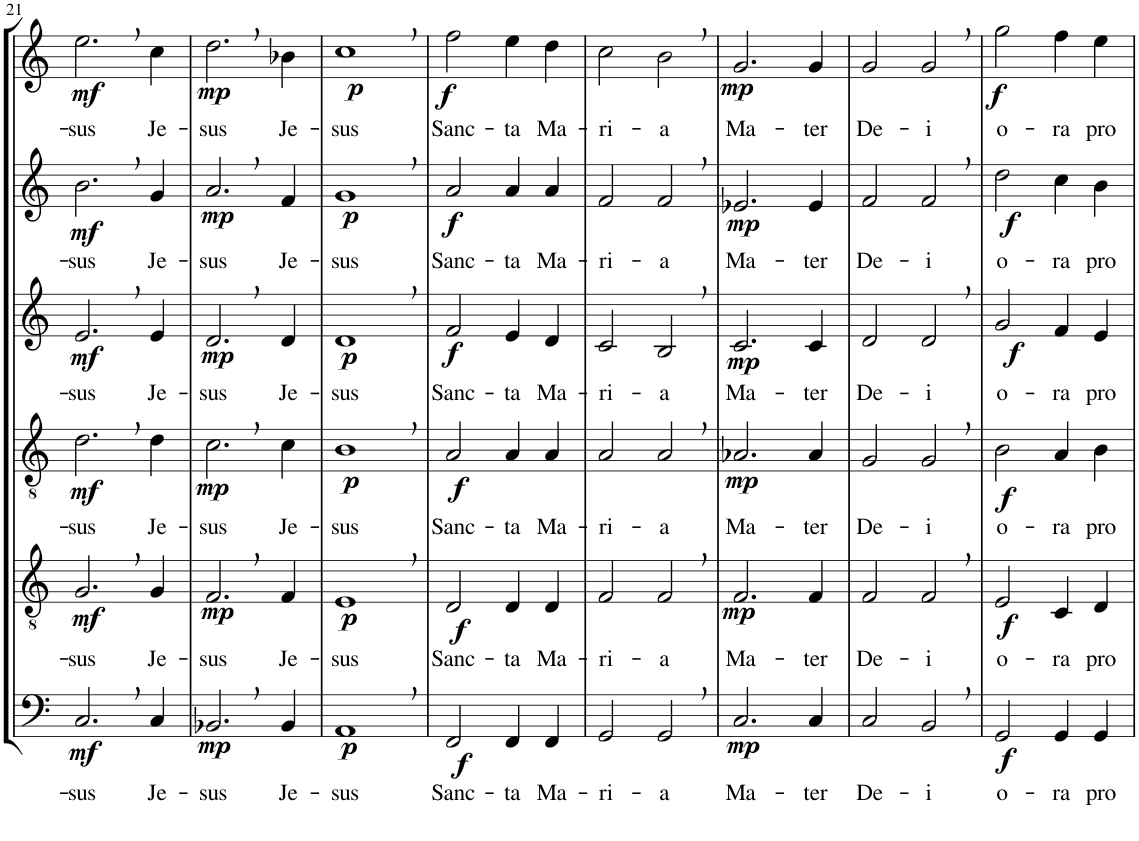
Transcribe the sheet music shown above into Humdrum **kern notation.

**kern	**text	**dynam	**kern	**text	**dynam	**kern	**text	**dynam	**kern	**text	**dynam	**kern	**text	**dynam	**kern	**text	**dynam
*part6	*part6	*part6	*part5	*part5	*part5	*part4	*part4	*part4	*part3	*part3	*part3	*part2	*part2	*part2	*part1	*part1	*part1
*staff6	*staff6	*staff6	*staff5	*staff5	*staff5	*staff4	*staff4	*staff4	*staff3	*staff3	*staff3	*staff2	*staff2	*staff2	*staff1	*staff1	*staff1
*I"Bassi	*	*	*I"Tenori II	*	*	*I"Tenori I	*	*	*I"Contralti II	*	*	*I"Contralti I	*	*	*I"Soprani	*	*
!!LO:PB:g=z
*clefF4	*	*	*clefGv2	*	*	*clefGv2	*	*	*clefG2	*	*	*clefG2	*	*	*clefG2	*	*
*k[]	*	*	*k[]	*	*	*k[]	*	*	*k[]	*	*	*k[]	*	*	*k[]	*	*
*M2/2	*	*	*M2/2	*	*	*M2/2	*	*	*M2/2	*	*	*M2/2	*	*	*M2/2	*	*
=21	=21	=21	=21	=21	=21	=21	=21	=21	=21	=21	=21	=21	=21	=21	=21	=21	=21
!	!LO:LY:b	!LO:DY:b	!	!LO:LY:b	!LO:DY:b	!	!LO:LY:b	!LO:DY:b	!	!LO:LY:b	!LO:DY:b	!	!LO:LY:b	!LO:DY:b	!	!LO:LY:b	!LO:DY:b
2.C,/	-sus	mf	2.G,/	-sus	mf	2.d,\	-sus	mf	2.e,/	-sus	mf	2.b,\	-sus	mf	2.ee,\	-sus	mf
!	!LO:LY:b	!	!	!LO:LY:b	!	!	!LO:LY:b	!	!	!LO:LY:b	!	!	!LO:LY:b	!	!	!LO:LY:b	!
4C/	Je-	.	4G/	Je-	.	4d\	Je-	.	4e/	Je-	.	4g/	Je-	.	4cc\	Je-	.
=22	=22	=22	=22	=22	=22	=22	=22	=22	=22	=22	=22	=22	=22	=22	=22	=22	=22
!	!LO:LY:b	!LO:DY:b	!	!LO:LY:b	!LO:DY:b	!	!LO:LY:b	!LO:DY:b	!	!LO:LY:b	!LO:DY:b	!	!LO:LY:b	!LO:DY:b	!	!LO:LY:b	!LO:DY:b
2.BB-X,/	-sus	mp	2.F,/	-sus	mp	2.c,\	-sus	mp	2.d,/	-sus	mp	2.a,/	-sus	mp	2.dd,\	-sus	mp
!	!LO:LY:b	!	!	!LO:LY:b	!	!	!LO:LY:b	!	!	!LO:LY:b	!	!	!LO:LY:b	!	!	!LO:LY:b	!
4BB-/	Je-	.	4F/	Je-	.	4c\	Je-	.	4d/	Je-	.	4f/	Je-	.	4b-X\	Je-	.
=23	=23	=23	=23	=23	=23	=23	=23	=23	=23	=23	=23	=23	=23	=23	=23	=23	=23
!	!LO:LY:b	!LO:DY:b	!	!LO:LY:b	!LO:DY:b	!	!LO:LY:b	!LO:DY:b	!	!LO:LY:b	!LO:DY:b	!	!LO:LY:b	!LO:DY:b	!	!LO:LY:b	!LO:DY:b
1AA,	-sus	p	1E,	-sus	p	1B,	-sus	p	1d,	-sus	p	1g,	-sus	p	1cc,	-sus	p
=24	=24	=24	=24	=24	=24	=24	=24	=24	=24	=24	=24	=24	=24	=24	=24	=24	=24
!	!LO:LY:b	!LO:DY:b	!	!LO:LY:b	!LO:DY:b	!	!LO:LY:b	!LO:DY:b	!	!LO:LY:b	!LO:DY:b	!	!LO:LY:b	!LO:DY:b	!	!LO:LY:b	!LO:DY:b
2FF/	Sanc-	f	2D/	Sanc-	f	2A/	Sanc-	f	2f/	Sanc-	f	2a/	Sanc-	f	2ff\	Sanc-	f
!	!LO:LY:b	!	!	!LO:LY:b	!	!	!LO:LY:b	!	!	!LO:LY:b	!	!	!LO:LY:b	!	!	!LO:LY:b	!
4FF/	-ta	.	4D/	-ta	.	4A/	-ta	.	4e/	-ta	.	4a/	-ta	.	4ee\	-ta	.
!	!LO:LY:b	!	!	!LO:LY:b	!	!	!LO:LY:b	!	!	!LO:LY:b	!	!	!LO:LY:b	!	!	!LO:LY:b	!
4FF/	Ma-	.	4D/	Ma-	.	4A/	Ma-	.	4d/	Ma-	.	4a/	Ma-	.	4dd\	Ma-	.
=25	=25	=25	=25	=25	=25	=25	=25	=25	=25	=25	=25	=25	=25	=25	=25	=25	=25
!	!LO:LY:b	!	!	!LO:LY:b	!	!	!LO:LY:b	!	!	!LO:LY:b	!	!	!LO:LY:b	!	!	!LO:LY:b	!
2GG/	-ri-	.	2F/	-ri-	.	2A/	-ri-	.	2c/	-ri-	.	2f/	-ri-	.	2cc\	-ri-	.
!	!LO:LY:b	!	!	!LO:LY:b	!	!	!LO:LY:b	!	!	!LO:LY:b	!	!	!LO:LY:b	!	!	!LO:LY:b	!
2GG,/	-a	.	2F,/	-a	.	2A,/	-a	.	2B,/	-a	.	2f,/	-a	.	2b,\	-a	.
=26	=26	=26	=26	=26	=26	=26	=26	=26	=26	=26	=26	=26	=26	=26	=26	=26	=26
!	!LO:LY:b	!LO:DY:b	!	!LO:LY:b	!LO:DY:b	!	!LO:LY:b	!LO:DY:b	!	!LO:LY:b	!LO:DY:b	!	!LO:LY:b	!LO:DY:b	!	!LO:LY:b	!LO:DY:b
2.C/	Ma-	mp	2.F/	Ma-	mp	2.A-X/	Ma-	mp	2.c/	Ma-	mp	2.e-X/	Ma-	mp	2.g/	Ma-	mp
!	!LO:LY:b	!	!	!LO:LY:b	!	!	!LO:LY:b	!	!	!LO:LY:b	!	!	!LO:LY:b	!	!	!LO:LY:b	!
4C/	-ter	.	4F/	-ter	.	4A-/	-ter	.	4c/	-ter	.	4e-/	-ter	.	4g/	-ter	.
=27	=27	=27	=27	=27	=27	=27	=27	=27	=27	=27	=27	=27	=27	=27	=27	=27	=27
!	!LO:LY:b	!	!	!LO:LY:b	!	!	!LO:LY:b	!	!	!LO:LY:b	!	!	!LO:LY:b	!	!	!LO:LY:b	!
2C/	De-	.	2F/	De-	.	2G/	De-	.	2d/	De-	.	2f/	De-	.	2g/	De-	.
!	!LO:LY:b	!	!	!LO:LY:b	!	!	!LO:LY:b	!	!	!LO:LY:b	!	!	!LO:LY:b	!	!	!LO:LY:b	!
2BB,/	-i	.	2F,/	-i	.	2G,/	-i	.	2d,/	-i	.	2f,/	-i	.	2g,/	-i	.
=28	=28	=28	=28	=28	=28	=28	=28	=28	=28	=28	=28	=28	=28	=28	=28	=28	=28
!	!LO:LY:b	!LO:DY:b	!	!LO:LY:b	!LO:DY:b	!	!LO:LY:b	!LO:DY:b	!	!LO:LY:b	!LO:DY:b	!	!LO:LY:b	!LO:DY:b	!	!LO:LY:b	!LO:DY:b
2GG/	o-	f	2E/	o-	f	2B\	o-	f	2g/	o-	f	2dd\	o-	f	2gg\	o-	f
!	!LO:LY:b	!	!	!LO:LY:b	!	!	!LO:LY:b	!	!	!LO:LY:b	!	!	!LO:LY:b	!	!	!LO:LY:b	!
4GG/	-ra	.	4C/	-ra	.	4A/	-ra	.	4f/	-ra	.	4cc\	-ra	.	4ff\	-ra	.
!	!LO:LY:b	!	!	!LO:LY:b	!	!	!LO:LY:b	!	!	!LO:LY:b	!	!	!LO:LY:b	!	!	!LO:LY:b	!
4GG/	pro	.	4D/	pro	.	4B\	pro	.	4e/	pro	.	4b\	pro	.	4ee\	pro	.
=	=	=	=	=	=	=	=	=	=	=	=	=	=	=	=	=	=
*-	*-	*-	*-	*-	*-	*-	*-	*-	*-	*-	*-	*-	*-	*-	*-	*-	*-
